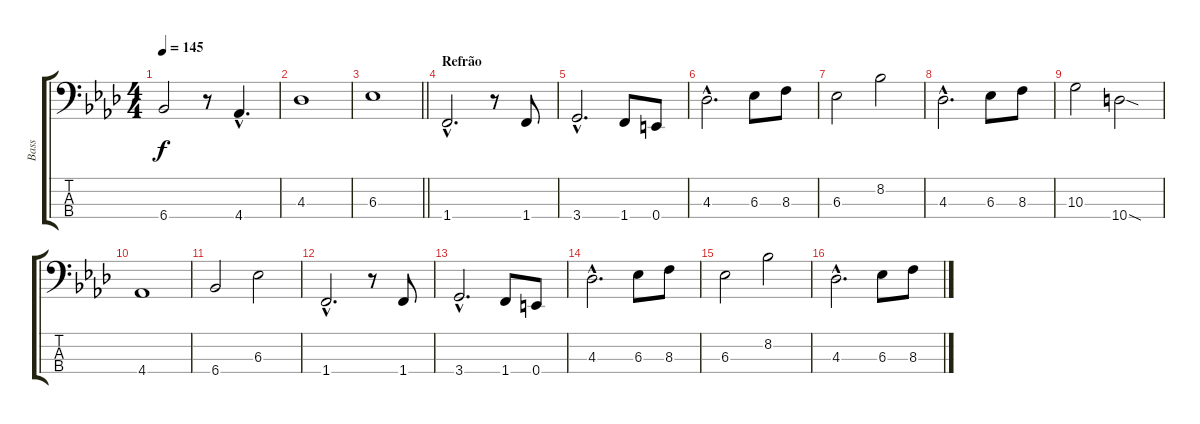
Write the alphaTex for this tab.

\track ("Bass" "Bass") {instrument electricbassfinger}
\staff {score tabs}
\tuning (G2 D2 A1 E1) {hide}
\ts (4 4)
\tempo 145
\clef f4
\ks ab
6.4.2{dy f} r.8 4.4{hac}.4{d} |
4.3.1 |
\barLineRight lightlight
6.3.1 |
\section ("" "Refrão")
1.4{hac}.2{d} r.8 1.4.8 |
3.4{hac}.2{d} 1.4.8 0.4.8 |
4.3{hac}.2{d} 6.3.8 8.3.8 |
6.3.2 8.2.2 |
4.3{hac}.2{d} 6.3.8 8.3.8 |
10.3.2 10.4{sod}.2 |
4.4.1 |
6.4.2 6.3.2 |
1.4{hac}.2{d} r.8 1.4.8 |
3.4{hac}.2{d} 1.4.8 0.4.8 |
4.3{hac}.2{d} 6.3.8 8.3.8 |
6.3.2 8.2.2 |
4.3{hac}.2{d} 6.3.8 8.3.8
